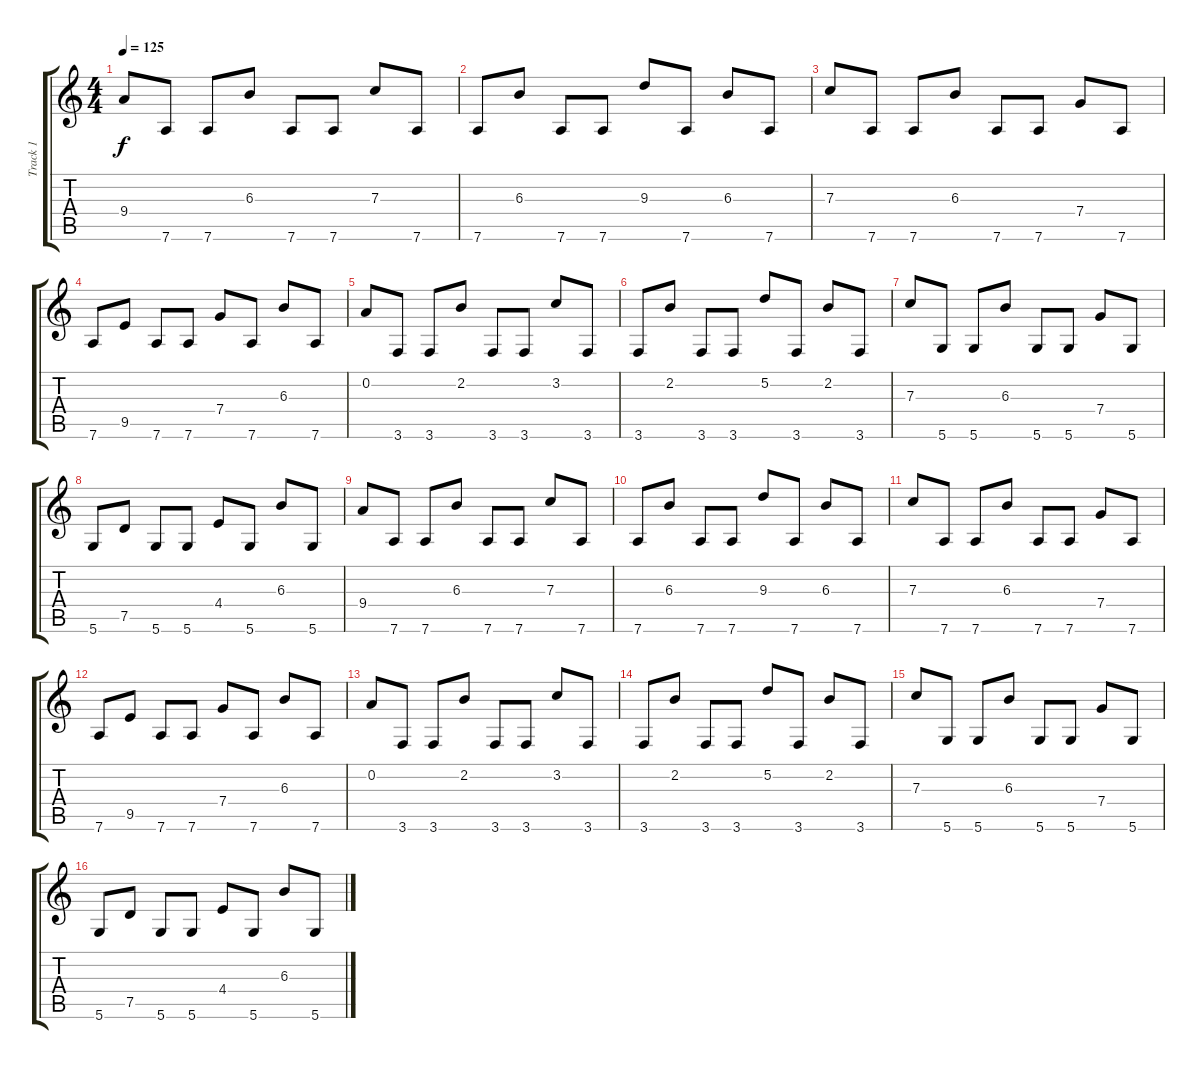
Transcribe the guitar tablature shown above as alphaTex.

\track ("Track 1" "Track 1") {instrument distortionguitar}
\staff {score tabs}
\tuning (D4 A3 F3 C3 G2 D2) {hide}
\ts (4 4)
\tempo 125
\clef g2
\ks c
9.4.8{dy f} 7.6.8 7.6.8 6.3.8 7.6.8 7.6.8 7.3.8 7.6.8 |
7.6.8 6.3.8 7.6.8 7.6.8 9.3.8 7.6.8 6.3.8 7.6.8 |
7.3.8 7.6.8 7.6.8 6.3.8 7.6.8 7.6.8 7.4.8 7.6.8 |
7.6.8 9.5.8 7.6.8 7.6.8 7.4.8 7.6.8 6.3.8 7.6.8 |
0.2.8 3.6.8 3.6.8 2.2.8 3.6.8 3.6.8 3.2.8 3.6.8 |
3.6.8 2.2.8 3.6.8 3.6.8 5.2.8 3.6.8 2.2.8 3.6.8 |
7.3.8 5.6.8 5.6.8 6.3.8 5.6.8 5.6.8 7.4.8 5.6.8 |
5.6.8 7.5.8 5.6.8 5.6.8 4.4.8 5.6.8 6.3.8 5.6.8 |
9.4.8 7.6.8 7.6.8 6.3.8 7.6.8 7.6.8 7.3.8 7.6.8 |
7.6.8 6.3.8 7.6.8 7.6.8 9.3.8 7.6.8 6.3.8 7.6.8 |
7.3.8 7.6.8 7.6.8 6.3.8 7.6.8 7.6.8 7.4.8 7.6.8 |
7.6.8 9.5.8 7.6.8 7.6.8 7.4.8 7.6.8 6.3.8 7.6.8 |
0.2.8 3.6.8 3.6.8 2.2.8 3.6.8 3.6.8 3.2.8 3.6.8 |
3.6.8 2.2.8 3.6.8 3.6.8 5.2.8 3.6.8 2.2.8 3.6.8 |
7.3.8 5.6.8 5.6.8 6.3.8 5.6.8 5.6.8 7.4.8 5.6.8 |
5.6.8 7.5.8 5.6.8 5.6.8 4.4.8 5.6.8 6.3.8 5.6.8
